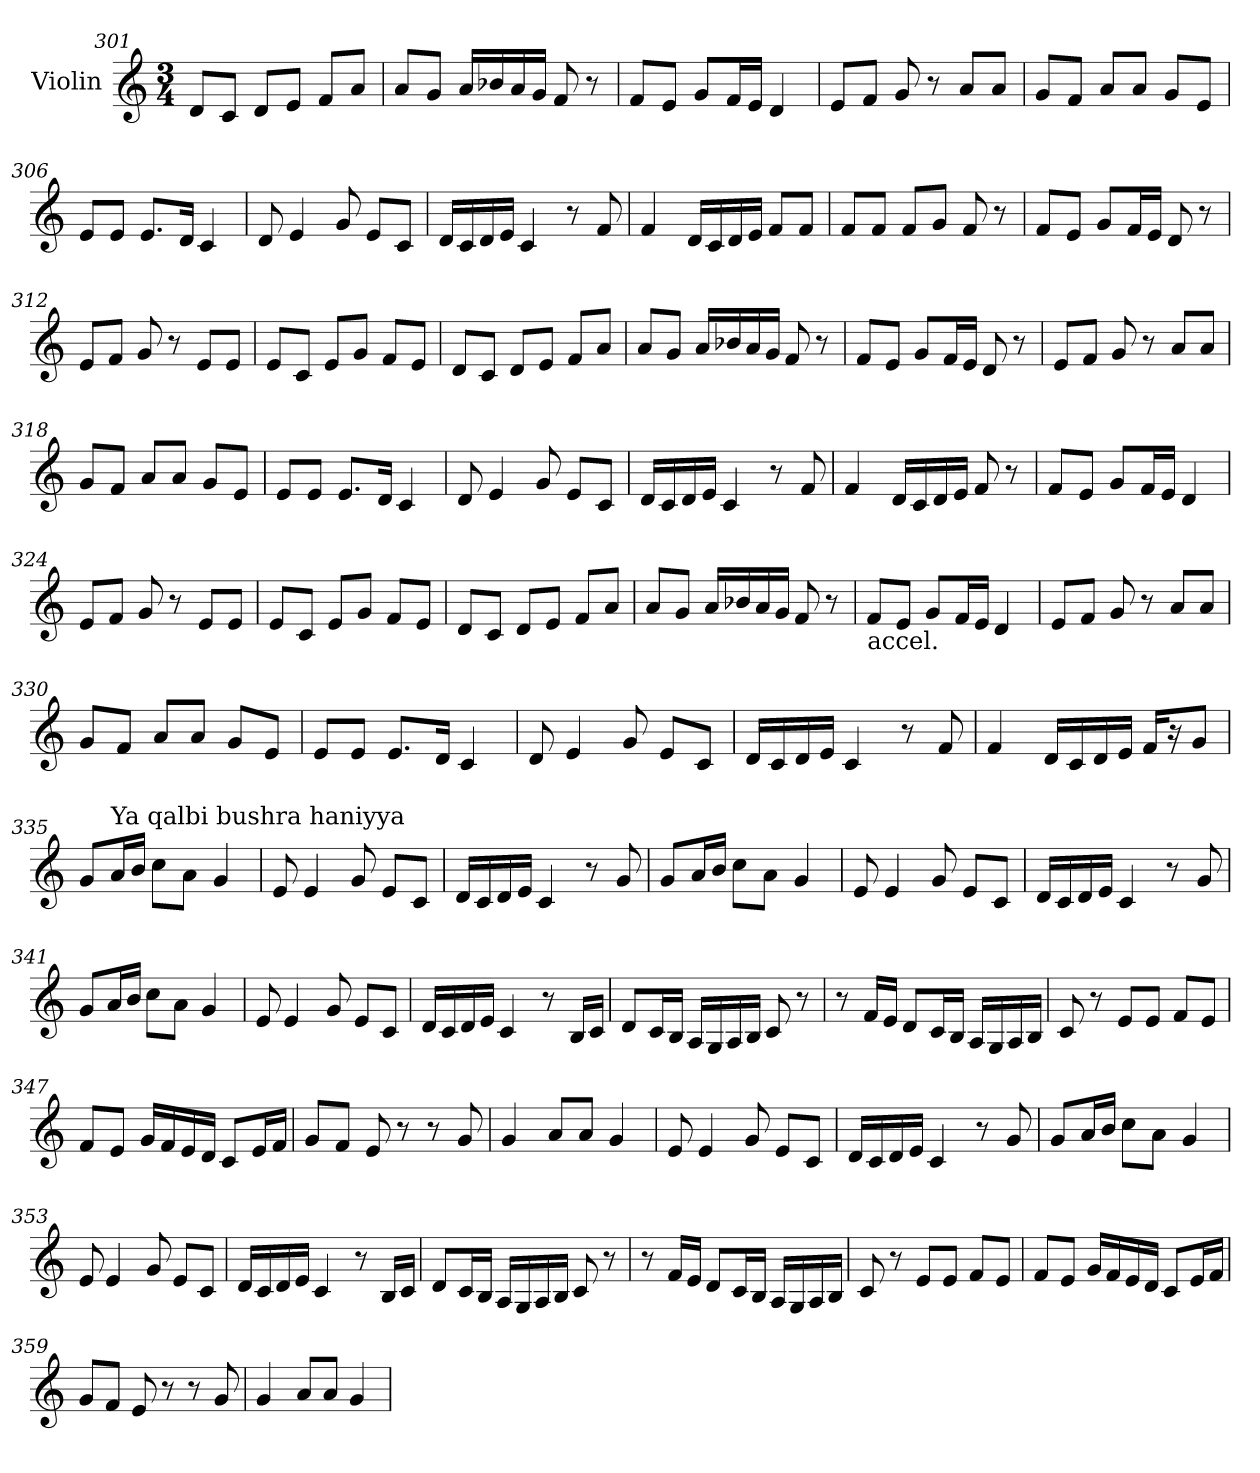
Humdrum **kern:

**kern
*part1
*staff1
*I"Violin
*clefG2
*k[]
*C:
*M3/4
=301
8d/L
8c/J
8d/L
8e/J
8f/L
8a/J
=302
8a/L
8g/J
16a/LL
16b-X/
16a/
16g/JJ
8f/
8r
=303
8f/L
8e/J
8g/L
16f/L
16e/JJ
4d/
!!LO:PB:g=z
=304
8e/L
8f/J
8g/
8r
8a/L
8a/J
!!LO:PB:g=z
=305
8g/L
8f/J
8a/L
8a/J
8g/L
8e/J
=306
8e/L
8e/J
8.e/L
16d/Jk
4c/
=307
8d/
4e/
8g/
8e/L
8c/J
=308
16d/LL
16c/
16d/
16e/JJ
4c/
8r
8f/
=309
4f/
16d/LL
16c/
16d/
16e/JJ
8f/L
8f/J
!!LO:PB:g=z
=310
8f/L
8f/J
8f/L
8g/J
8f/
8r
=311
8f/L
8e/J
8g/L
16f/L
16e/JJ
8d/
8r
=312
8e/L
8f/J
8g/
8r
8e/L
8e/J
=313
8e/L
8c/J
8e/L
8g/J
8f/L
8e/J
=314
8d/L
8c/J
8d/L
8e/J
8f/L
8a/J
!!LO:PB:g=z
=315
8a/L
8g/J
16a/LL
16b-X/
16a/
16g/JJ
8f/
8r
!!LO:PB:g=z
=316
8f/L
8e/J
8g/L
16f/L
16e/JJ
8d/
8r
=317
8e/L
8f/J
8g/
8r
8a/L
8a/J
=318
8g/L
8f/J
8a/L
8a/J
8g/L
8e/J
=319
8e/L
8e/J
8.e/L
16d/Jk
4c/
=320
8d/
4e/
8g/
8e/L
8c/J
!!LO:PB:g=z
=321
16d/LL
16c/
16d/
16e/JJ
4c/
8r
8f/
!!LO:PB:g=z
=322
4f/
16d/LL
16c/
16d/
16e/JJ
8f/
8r
=323
8f/L
8e/J
8g/L
16f/L
16e/JJ
4d/
=324
8e/L
8f/J
8g/
8r
8e/L
8e/J
=325
8e/L
8c/J
8e/L
8g/J
8f/L
8e/J
!!LO:PB:g=z
=326
8d/L
8c/J
8d/L
8e/J
8f/L
8a/J
!!LO:PB:g=z
=327
8a/L
8g/J
16a/LL
16b-X/
16a/
16g/JJ
8f/
8r
=328
!LO:TX:b:t=accel.
8f/L
8e/J
8g/L
16f/L
16e/JJ
4d/
=329
8e/L
8f/J
8g/
8r
8a/L
8a/J
=330
8g/L
8f/J
8a/L
8a/J
8g/L
8e/J
!!LO:PB:g=z
=331
8e/L
8e/J
8.e/L
16d/Jk
4c/
=332
8d/
4e/
8g/
8e/L
8c/J
!!LO:PB:g=z
=333
16d/LL
16c/
16d/
16e/JJ
4c/
8r
8f/
=334
4f/
16d/LL
16c/
16d/
16e/JJ
16f/KL
16r
8g/J
=335
*MM80
8g/L
!LO:TX:a:t=Ya qalbi bushra haniyya
16a/L
16b/JJ
8cc\L
8a\J
4g/
=336
8e/
4e/
8g/
8e/L
8c/J
!!LO:PB:g=z
=337
16d/LL
16c/
16d/
16e/JJ
4c/
8r
8g/
!!LO:PB:g=z
=338
8g/L
16a/L
16b/JJ
8cc\L
8a\J
4g/
=339
8e/
4e/
8g/
8e/L
8c/J
=340
16d/LL
16c/
16d/
16e/JJ
4c/
8r
8g/
=341
8g/L
16a/L
16b/JJ
8cc\L
8a\J
4g/
!!LO:PB:g=z
=342
8e/
4e/
8g/
8e/L
8c/J
!!LO:PB:g=z
=343
16d/LL
16c/
16d/
16e/JJ
4c/
8r
16B/LL
16c/JJ
=344
8d/L
16c/L
16B/JJ
16A/LL
16G/
16A/
16B/JJ
8c/
8r
=345
8r
16f/LL
16e/JJ
8d/L
16c/L
16B/JJ
16A/LL
16G/
16A/
16B/JJ
!!LO:PB:g=z
=346
8c/
8r
8e/L
8e/J
8f/L
8e/J
!!LO:PB:g=z
=347
8f/L
8e/J
16g/LL
16f/
16e/
16d/JJ
8c/L
16e/L
16f/JJ
=348
8g/L
8f/J
8e/
8r
8r
8g/
=349
4g/
8a/L
8a/J
4g/
=350
8e/
4e/
8g/
8e/L
8c/J
!!LO:PB:g=z
=351
16d/LL
16c/
16d/
16e/JJ
4c/
8r
8g/
=352
8g/L
16a/L
16b/JJ
8cc\L
8a\J
4g/
=353
8e/
4e/
8g/
8e/L
8c/J
=354
16d/LL
16c/
16d/
16e/JJ
4c/
8r
16B/LL
16c/JJ
!!LO:PB:g=z
=355
8d/L
16c/L
16B/JJ
16A/LL
16G/
16A/
16B/JJ
8c/
8r
!!LO:PB:g=z
=356
8r
16f/LL
16e/JJ
8d/L
16c/L
16B/JJ
16A/LL
16G/
16A/
16B/JJ
=357
8c/
8r
8e/L
8e/J
8f/L
8e/J
=358
8f/L
8e/J
16g/LL
16f/
16e/
16d/JJ
8c/L
16e/L
16f/JJ
!!LO:PB:g=z
=359
8g/L
8f/J
8e/
8r
8r
8g/
=360
4g/
8a/L
8a/J
4g/
=
*-
